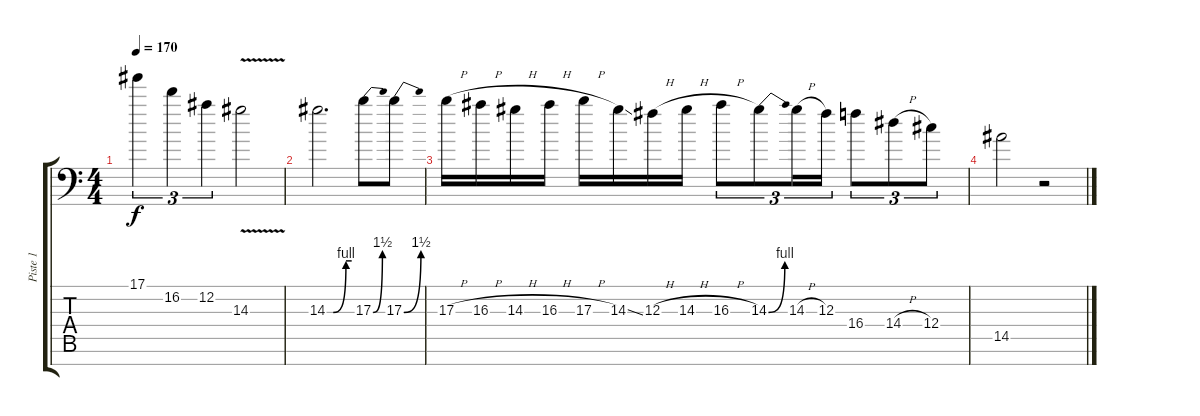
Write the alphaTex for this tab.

\track ("Piste 1" "Piste 1") {instrument distortionguitar}
\staff {score tabs}
\tuning (Eb4 Bb3 Gb3 Db3 Ab2 Eb2 Bb1) {hide}
\ts (4 4)
\tempo 170
\clef f4
\ks c
17.1.4{tu (3 2) dy f} 16.2.4{tu (3 2)} 12.2.4{tu (3 2)} 14.3{v}.2 |
14.3{be (custom 0 0 15 0 46 4 60 4)}.2{d} 17.3{be (bend 0 0 60 6)}.8 17.3{be (bend 0 0 60 6)}.8 |
17.3{h}.16 16.3{h}.16 14.3{h}.16 16.3{h}.16 17.3{h}.16 14.3{ss}.16 12.3{h}.16 14.3{h}.16 16.3{h}.8{tu (3 2)} 14.3{be (bend 0 0 60 4)}.8{tu (3 2)} 14.3{h}.16{tu (3 2)} 12.3.16{tu (3 2)} 16.4.8{tu (3 2)} 14.4{h}.8{tu (3 2)} 12.4.8{tu (3 2)} |
14.5.2 r.2
